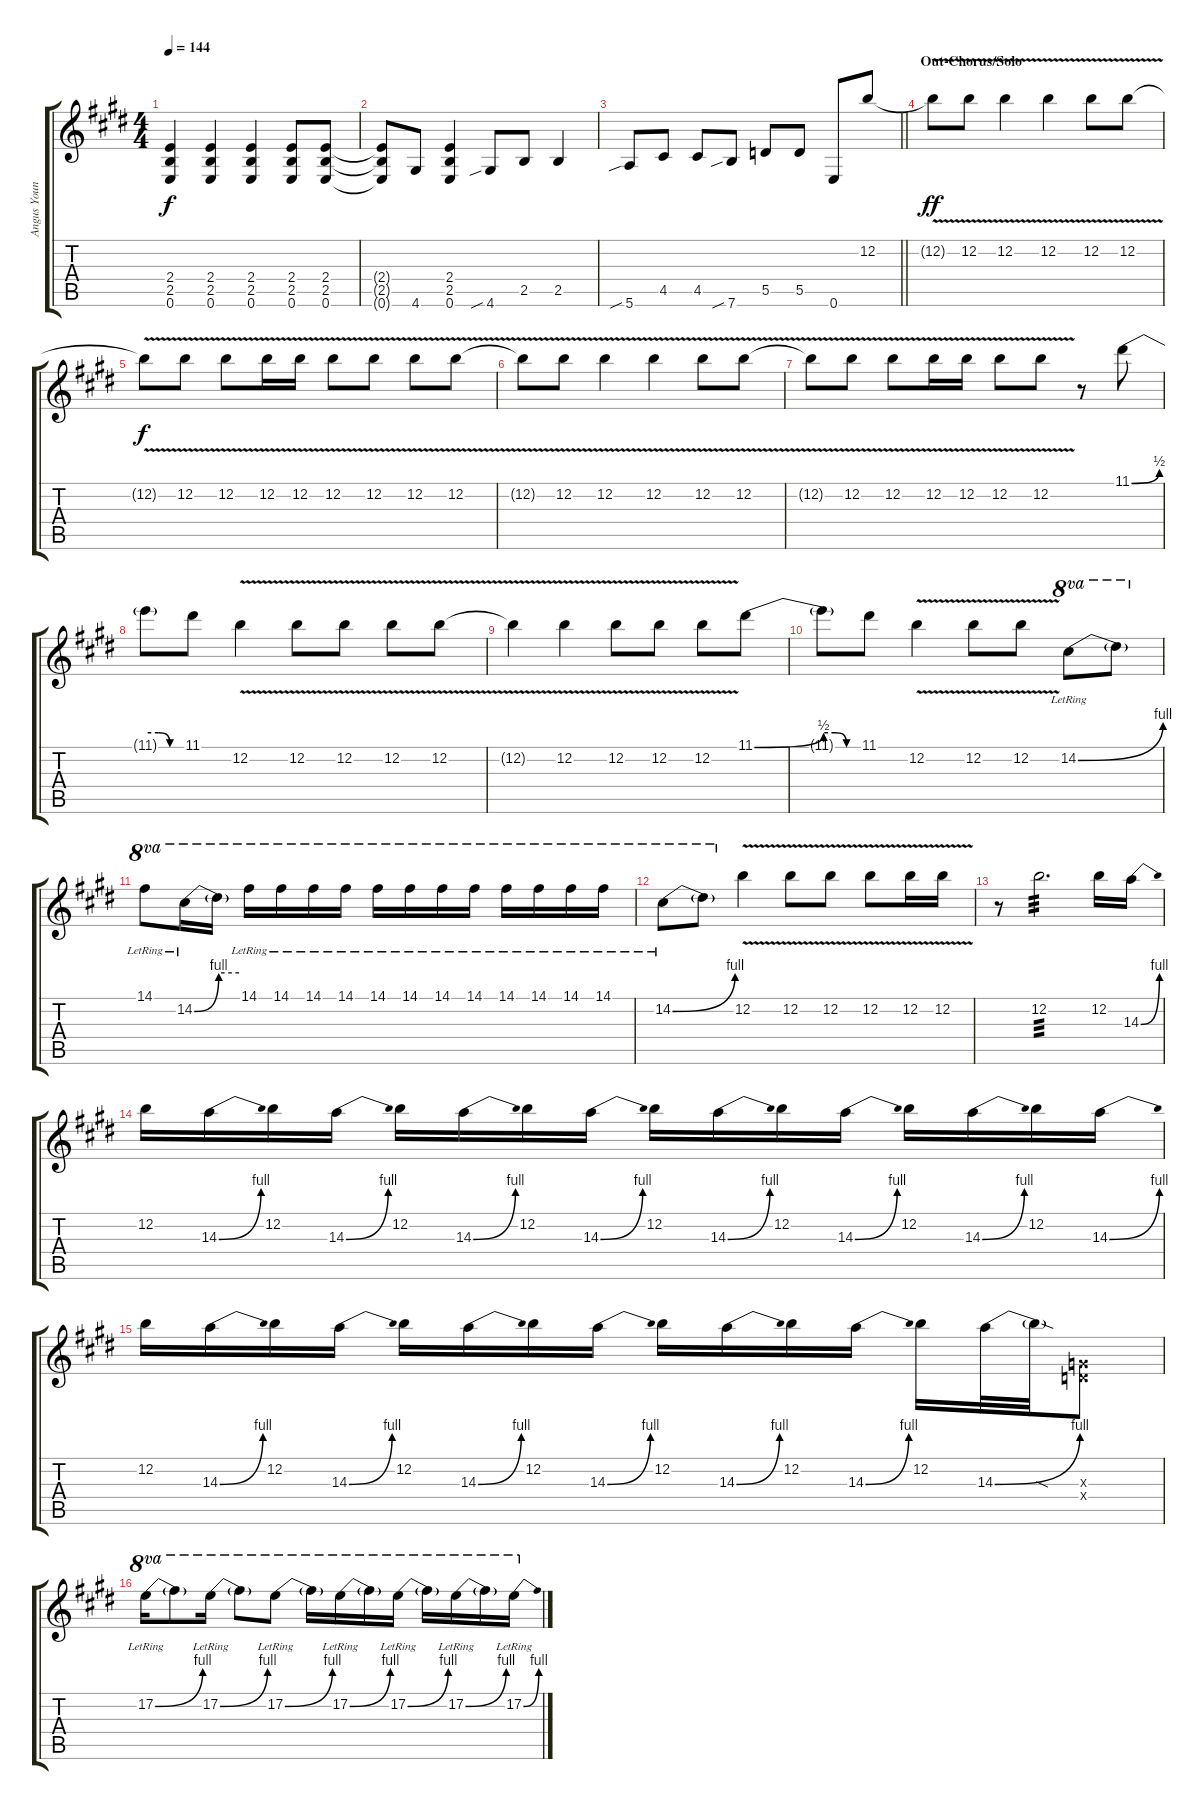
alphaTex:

\track ("Angus Young" "Angus Youn") {instrument distortionguitar}
\staff {score tabs}
\tuning (E4 B3 G3 D3 A2 E2) {hide}
\ts (4 4)
\tempo 144
\clef g2
\ks e
(2.4 2.5 0.6).4{dy f} (2.4 2.5 0.6).4 (2.4 2.5 0.6).4 (2.4 2.5 0.6).8 (2.4 2.5 0.6).8 |
\ks c#minor
(2.4{t} 2.5{t} 0.6{t}).8 4.6.8 (2.4 2.5 0.6).4 4.6{sib}.8 2.5.8 2.5.4 |
\barLineRight lightlight
5.6{sib}.8 4.5.8 4.5.8 7.6{sib}.8 5.5.8 5.5.8 0.6.8 12.2.8 |
\section ("" "Out-Chorus/Solo")
12.2{v t}.8{dy ff} 12.2{v}.8 12.2{v}.4 12.2{v}.4 12.2{v}.8 12.2{v}.8 |
\ks e
12.2{v t}.8{dy f} 12.2{v}.8 12.2{v}.8 12.2{v}.16 12.2{v}.16 12.2{v}.8 12.2{v}.8 12.2{v}.8 12.2{v}.8 |
\ks c#minor
12.2{v t}.8 12.2{v}.8 12.2{v}.4 12.2{v}.4 12.2{v}.8 12.2{v}.8 |
12.2{v t}.8 12.2{v}.8 12.2{v}.8 12.2{v}.16 12.2{v}.16 12.2{v}.8 12.2{v}.8 r.8 11.1{be (bend 0 0 60 2)}.8 |
11.1{be (custom 0 2 20 2 40 0 60 0) t}.8 11.1.8 12.2{v}.4 12.2{v}.8 12.2{v}.8 12.2{v}.8 12.2{v}.8 |
\ks e
12.2{v t}.4 12.2{v}.4 12.2{v}.8 12.2{v}.8 12.2{v}.8 11.1{be (bend 0 0 60 2)}.8 |
\ks c#minor
11.1{be (custom 0 2 20 2 40 0 60 0) t}.8 11.1.8 12.2{v}.4 12.2{v}.8 12.2{v}.8 14.2{be (bend 0 0 60 4) lr}.8{ot 8va} 14.2{t}.8{ot 8va} |
14.1{lr}.8{ot 8va} 14.2{be (bend 0 0 60 4) lr}.16{ot 8va} 14.2{be (hold 0 4 60 4) t}.16{ot 8va} 14.1{lr}.16{ot 8va} 14.1{lr}.16{ot 8va} 14.1{lr}.16{ot 8va} 14.1{lr}.16{ot 8va} 14.1{lr}.16{ot 8va} 14.1{lr}.16{ot 8va} 14.1{lr}.16{ot 8va} 14.1{lr}.16{ot 8va} 14.1{lr}.16{ot 8va} 14.1{lr}.16{ot 8va} 14.1{lr}.16{ot 8va} 14.1{lr}.16{ot 8va} |
14.2{be (bend 0 0 60 4) lr}.8{ot 8va} 14.2{t}.8{ot 8va} 12.2{v}.4 12.2{v}.8 12.2{v}.8 12.2{v}.8 12.2{v}.16 12.2{v}.16 |
\ks e
r.8 12.2.2{d tp 3} 12.2.16 14.3{be (bend 0 0 60 4)}.16 |
\ks c#minor
12.2.16 14.3{be (bend 0 0 60 4)}.16 12.2.16 14.3{be (bend 0 0 60 4)}.16 12.2.16 14.3{be (bend 0 0 60 4)}.16 12.2.16 14.3{be (bend 0 0 60 4)}.16 12.2.16 14.3{be (bend 0 0 60 4)}.16 12.2.16 14.3{be (bend 0 0 60 4)}.16 12.2.16 14.3{be (bend 0 0 60 4)}.16 12.2.16 14.3{be (bend 0 0 60 4)}.16 |
12.2.16 14.3{be (bend 0 0 60 4)}.16 12.2.16 14.3{be (bend 0 0 60 4)}.16 12.2.16 14.3{be (bend 0 0 60 4)}.16 12.2.16 14.3{be (bend 0 0 60 4)}.16 12.2.16 14.3{be (bend 0 0 60 4)}.16 12.2.16 14.3{be (bend 0 0 60 4)}.16 12.2.16 14.3{be (bend 0 0 60 4)}.32 14.3{sod t}.32 (0.3{x} 0.4{x}).8 |
\ks e
17.2{be (bend 0 0 60 4) lr}.16{ot 8va} 17.2{t}.8{ot 8va} 17.2{be (bend 0 0 60 4) lr}.16{ot 8va} 17.2{t}.8{ot 8va} 17.2{be (bend 0 0 60 4) lr}.8{ot 8va} 17.2{t}.16{ot 8va} 17.2{be (bend 0 0 60 4) lr}.16{ot 8va} 17.2{t}.16{ot 8va} 17.2{be (bend 0 0 60 4) lr}.16{ot 8va} 17.2{t}.16{ot 8va} 17.2{be (bend 0 0 60 4) lr}.16{ot 8va} 17.2{t}.16{ot 8va} 17.2{be (bend 0 0 60 4) lr}.16{ot 8va}
